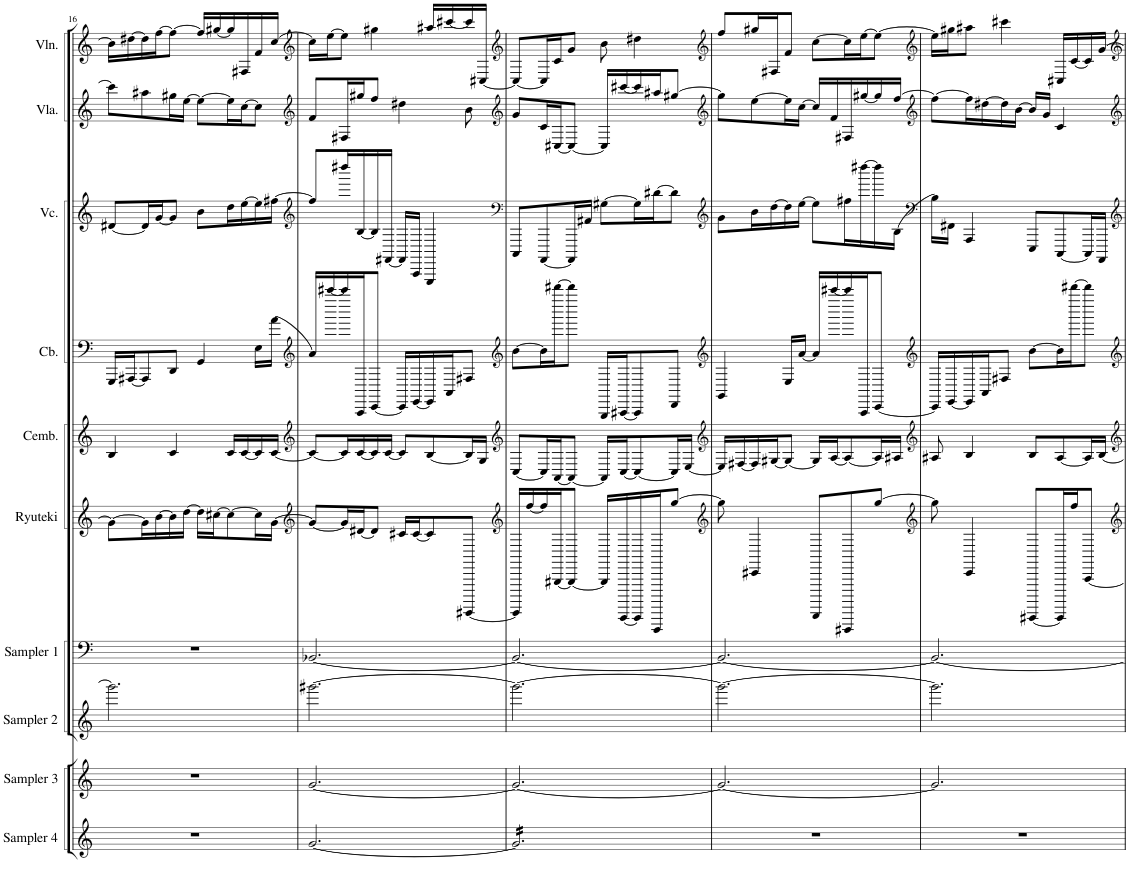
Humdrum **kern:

**kern	**kern	**kern	**kern	**kern	**kern	**kern	**kern	**kern	**kern
*part10	*part9	*part8	*part7	*part6	*part5	*part4	*part3	*part2	*part1
*staff10	*staff9	*staff8	*staff7	*staff6	*staff5	*staff4	*staff3	*staff2	*staff1
*I"Sampler 4	*I"Sampler 3	*I"Sampler 2	*I"Sampler 1	*I"Ryuteki	*I"Cembalo	*I"Contrabass	*I"Violincello	*I"Viola	*I"Violin
*I'Sampler 4	*I'Sampler 3	*I'Sampler 2	*I'Sampler 1	*I'Ryuteki	*I'Cemb.	*I'Cb.	*I'Vc.	*I'Vla.	*I'Vln.
!!LO:PB:g=z
*clefG2	*clefG2	*clefG2	*clefF4	*clefG2	*clefG2	*clefF4	*clefG2	*clefG2	*clefG2
*Trd4c7	*Trd4c7	*	*	*	*	*Trd7c12	*	*	*
*k[]	*k[]	*k[]	*k[]	*k[]	*k[]	*k[]	*k[]	*k[]	*k[]
*M6/8	*M6/8	*M6/8	*M6/8	*M6/8	*M6/8	*M6/8	*M6/8	*M6/8	*M6/8
=16	=16	=16	=16	=16	=16	=16	=16	=16	=16
2.r	2.r	2.ggg#\]	2.r	8g\L_	4B/	16GGG/LL	[8d#X/L	8ccc#\L]	16b\LL]
.	.	.	.	.	.	[16AAA#X/J	.	.	[16dd#X\
.	.	.	.	16g\L]	.	8AAA#/]	16d#/L]	8aa#X\	16dd#\]
.	.	.	.	[16b\	.	.	[16g/J	.	[16ff\J
.	.	.	.	16b\]	4c/	8DD/J	8g/J]	16gg#X\L	8ff\J_
.	.	.	.	[16dd\JJ	.	.	.	[16ee\JJ	.
.	.	.	.	16dd\LL]	.	4GG/	8b\L	8ee\L_	16ff/LL]
.	.	.	.	[16cc#X\J	.	.	.	.	[16gg#X/
.	.	.	.	8cc#\_	16c/LL	.	16dd\L	16ee\L]	16gg#/]
.	.	.	.	.	[16c/	.	[16ee\	[16cc\J	16F#X/
.	.	.	.	16cc#\L]	16c/]	16E\LL	16ee\]	8cc\J]	16f/
.	.	.	.	[16g\JJ	[16c/JJ	[16a\JJ	[16ff#X\JJ	.	[16cc/JJ
=17	=17	=17	=17	=17	=17	=17	=17	=17	=17
*	*	*	*	*clefG2	*clefG2	*clefG2	*clefG2	*clefG2	*clefG2
[2.g/	[2.g/	[2.ggg#X\	[2.BB-X/	8g/L_	8c/L_	16a/LL]	8ff#/L]	8f/L	16cc\LL]
.	.	.	.	.	.	[16ccccc#X/	.	.	[16ee\J
.	.	.	.	16g/L]	16c/L]	16ccccc#/]	16dddd#X/L	16F#X/L	8ee\J]
.	.	.	.	[16d#X/J	[16c/	16AAA/J	[16B/	16gg#X/J	.
.	.	.	.	8d#/J]	16c/]	[8CC/J	16B/]	8ff/J	4gg#X\
.	.	.	.	.	[16c/JJ	.	[16FF#X/JJ	.	.
.	.	.	.	16c#X/LL	8c/L]	16CC/LL]	16FF#/LL]	4dd#X\	.
.	.	.	.	[16c#/J	.	[16EE/	16AAA/JJ	.	.
.	.	.	.	8c#/]	[8B/	16EE/]	4EEE/	.	16aa#X/LL
.	.	.	.	.	.	16AA/J	.	.	[16ccc#X/
.	.	.	.	[8CCCC#X/J	16B/L]	8F#X/J	.	8b\	16ccc#/]
.	.	.	.	.	16G/JJ	.	.	.	[16C#X/JJ
=18	=18	=18	=18	=18	=18	=18	=18	=18	=18
*	*	*	*	*clefG2	*clefG2	*clefG2	*clefF4	*clefG2	*clefG2
*tremolo	*	*	*	*	*	*	*	*	*
16g/]LL	2.g/_	2.ggg#\_	2.BB-/_	16CCCC#/LL]	[8C/L	[8b\L	8CCC/L	8g/L	8C#/L_
16g/	.	.	.	[16ff/	.	.	.	.	.
16g/	.	.	.	16ff/]	16C/L]	16b\L]	[8AAAA/	16c/L	16C#/L]
16g/	.	.	.	[16GGG#X/J	[16AA/J	[16ddddd#X\J	.	[16C#X/J	16c/J
16g/	.	.	.	8GGG#/J_	8AA/J_	8ddddd#\J]	16AAAA/L]	8C#/J_	8g/J
16g/	.	.	.	.	.	.	16AA#X/JJ	.	.
16g/	.	.	.	16GGG#/LL]	16AA/LL]	16GGG/LL	[8G#X\L	16C#/LL]	8b\
16g/	.	.	.	[16AAAAA/	[16C/J	[16AAA#X/J	.	[16ccc#X/	.
16g/	.	.	.	16AAAAA/]	8C/_	8AAA#/]	16G#\L]	16ccc#/]	4dd#X\
16g/	.	.	.	16DDDDD/J	.	.	[16d#X\J	16aa#X/J	.
16g/	.	.	.	[8gg/J	16C/L]	8DD/J	8d#\J]	[8gg#X/J	.
16g/JJ	.	.	.	.	[16E/JJ	.	.	.	.
*Xtremolo	*	*	*	*	*	*	*	*	*
=19	=19	=19	=19	=19	=19	=19	=19	=19	=19
*	*	*	*	*clefG2	*clefG2	*clefG2	*clefG2	*clefG2	*clefG2
2.r	2.g/_	2.ggg#\_	2.BB-/_	8gg\]	16E/LL]	4GG/	8g\L	8gg#\L]	8ff/L
.	.	.	.	.	[16F#X/	.	.	.	.
.	.	.	.	4CC#X/	16F#/]	.	16b\L	[8ee\	16gg#X/L
.	.	.	.	.	[16G#X/J	.	[16dd\	.	16F#X/J
.	.	.	.	.	8G#/J_	16E/LL	16dd\]	16ee\L]	8f/J
.	.	.	.	.	.	[16a/JJ	[16ee\JJ	[16cc\JJ	.
.	.	.	.	8BBBBB/L	16G#/LL]	16a/LL]	8ee\L]	16cc/LL]	[8cc\L
.	.	.	.	.	[16A/J	[16ccccc#X/	.	16f/	.
.	.	.	.	8DDDDD#X/	8A/_	16ccccc#/]	16ff#X\L	16F#X/	16cc\L]
.	.	.	.	.	.	16AAA/J	[16dddd#X\	[16gg#X/	[16ee\J
.	.	.	.	[8gg/J	16A/L]	[8CC/J	16dddd#\]	16gg#/]	8ee\J_
.	.	.	.	.	16A#X/JJ	.	[16B\JJ	[16ff/JJ	.
=20	=20	=20	=20	=20	=20	=20	=20	=20	=20
*	*	*	*	*clefG2	*clefG2	*clefG2	*clefF4	*clefG2	*clefG2
2.r	2.g/]	2.ggg#\]	2.BB-/_	8gg\]	8A#X/	16CC/LL]	16B\LL]	8ff\L_	16ee\LL]
.	.	.	.	.	.	[16EE/	16FF#X\JJ	.	16gg#X\J
.	.	.	.	4CC/	4B/	16EE/]	4AAA/	16ff\L]	8aa#X\J
.	.	.	.	.	.	16AA/J	.	[16dd#X\	.
.	.	.	.	.	.	8F#X/J	.	16dd#\]	4ccc#X\
.	.	.	.	.	.	.	.	[16b\JJ	.
.	.	.	.	[8AAAAA#X/L	8B/L	[8b\L	8EEE/L	16b/LL]	.
.	.	.	.	.	.	.	.	16g/JJ	.
.	.	.	.	16AAAAA#/L]	[8A#/	16b\L]	[8CCC/	4c/	16C#X/LL
.	.	.	.	16ff/J	.	[16ddddd#X\J	.	.	[16c/
.	.	.	.	[8AAA/J	16A#/L]	8ddddd#\J]	16CCC/L]	.	16c/]
.	.	.	.	.	[16B/JJ	.	16AAAA/JJ	.	[16g/JJ
=	=	=	=	=	=	=	=	=	=
*-	*-	*-	*-	*-	*-	*-	*-	*-	*-
